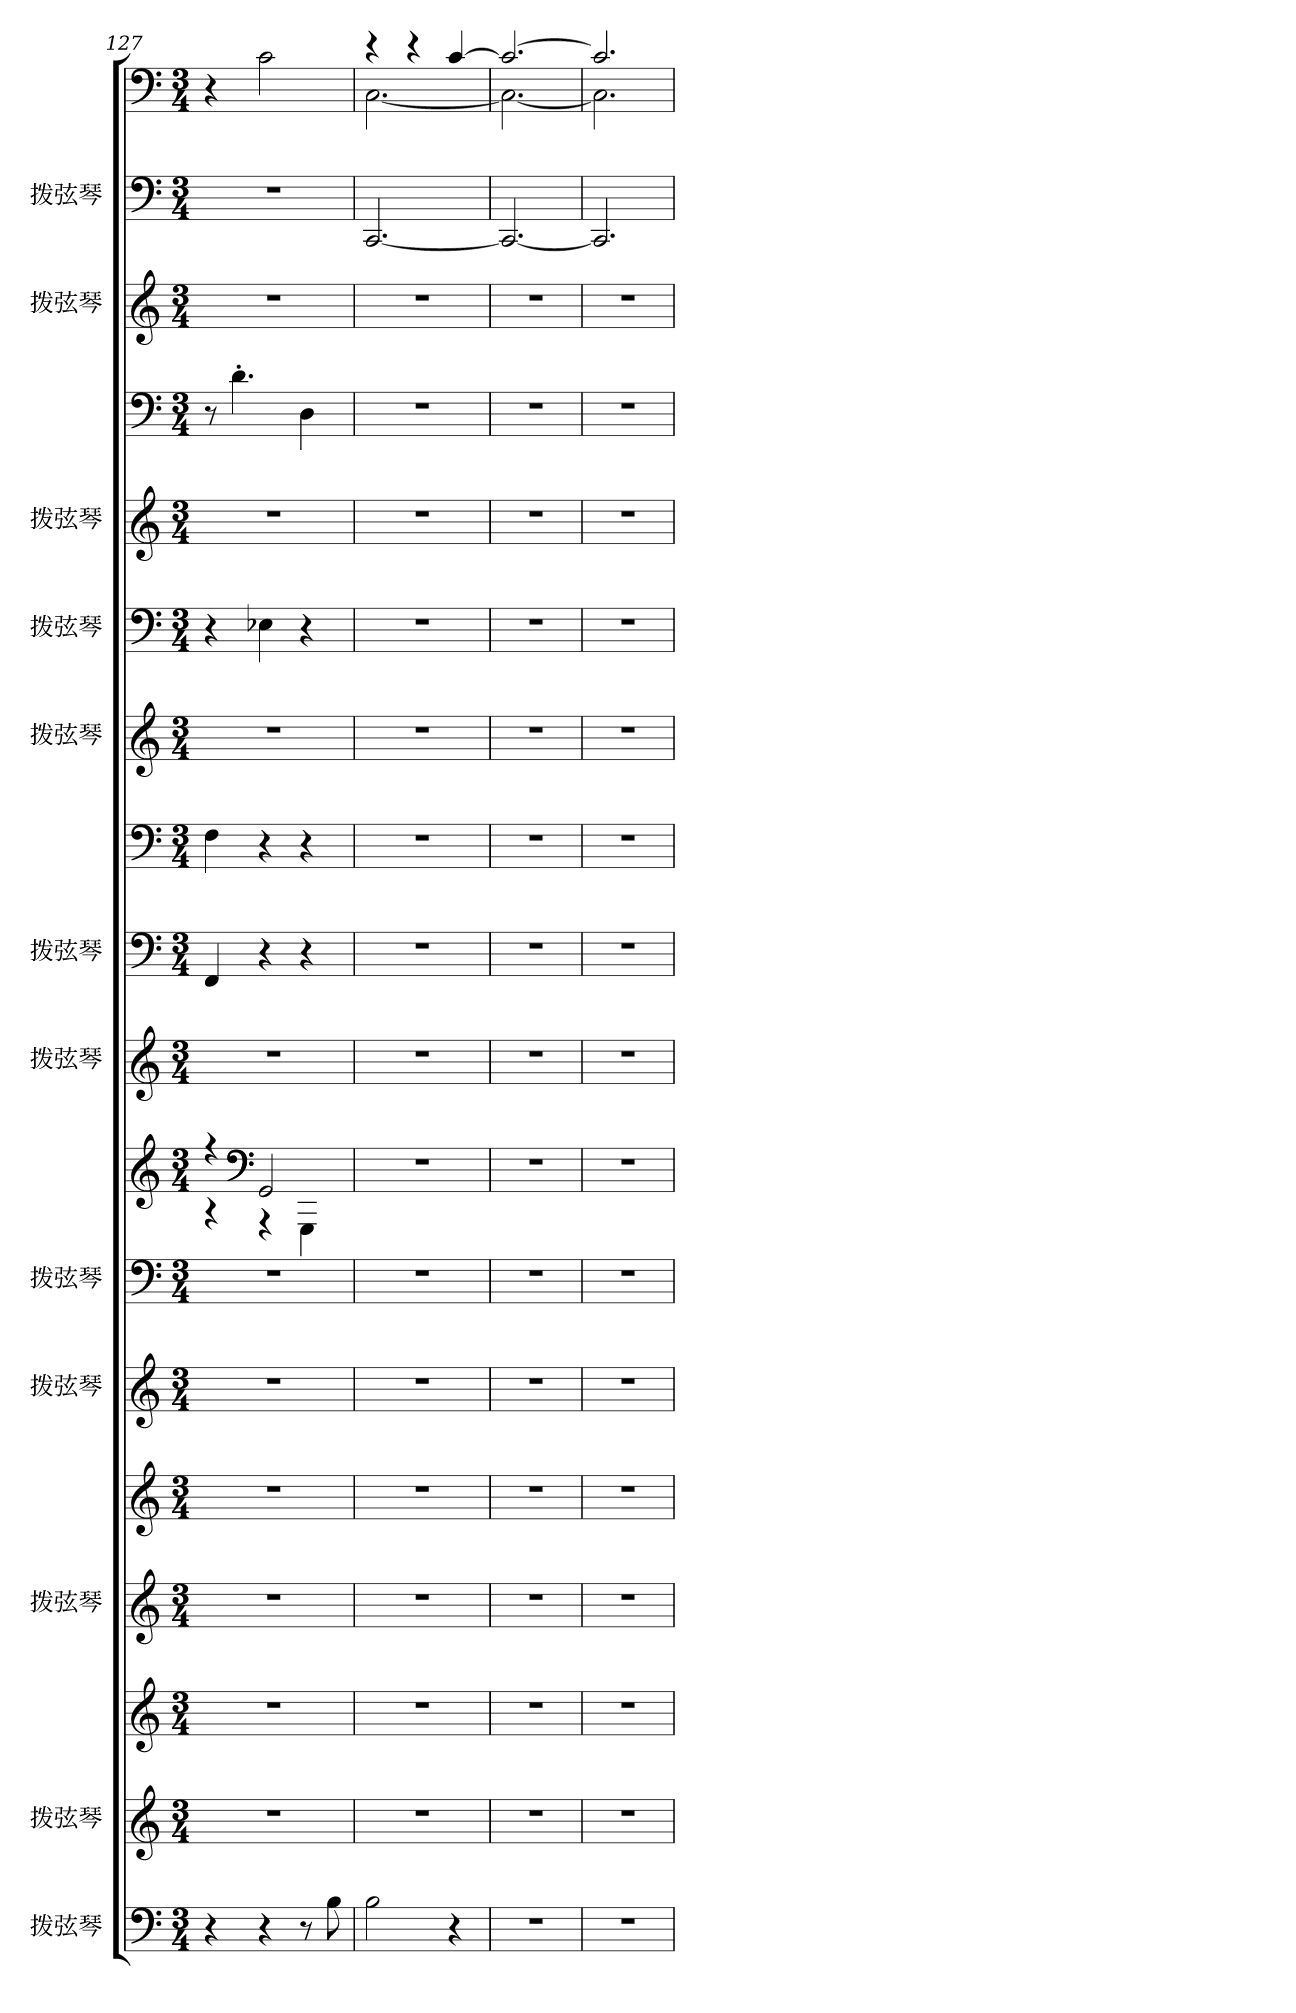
**kern	**kern	**kern	**kern	**kern	**kern	**kern	**kern	**kern	**kern	**kern	**kern	**kern	**kern	**kern	**kern	**kern	**kern
*part12	*part11	*part11	*part10	*part10	*part9	*part8	*part8	*part7	*part6	*part6	*part5	*part4	*part3	*part3	*part2	*part1	*part1
*staff18	*staff17	*staff16	*staff15	*staff14	*staff13	*staff12	*staff11	*staff10	*staff9	*staff8	*staff7	*staff6	*staff5	*staff4	*staff3	*staff2	*staff1
*I"拨弦琴	*I"拨弦琴	*	*I"拨弦琴	*	*I"拨弦琴	*I"拨弦琴	*	*I"拨弦琴	*I"拨弦琴	*	*I"拨弦琴	*I"拨弦琴	*I"拨弦琴	*	*I"拨弦琴	*I"拨弦琴	*
*clefF4	*clefG2	*clefG2	*clefG2	*clefG2	*clefG2	*clefF4	*clefG2	*clefG2	*clefF4	*clefF4	*clefG2	*clefF4	*clefG2	*clefF4	*clefG2	*clefF4	*clefF4
*k[]	*k[]	*k[]	*k[]	*k[]	*k[]	*k[]	*k[]	*k[]	*k[]	*k[]	*k[]	*k[]	*k[]	*k[]	*k[]	*k[]	*k[]
*M3/4	*M3/4	*M3/4	*M3/4	*M3/4	*M3/4	*M3/4	*M3/4	*M3/4	*M3/4	*M3/4	*M3/4	*M3/4	*M3/4	*M3/4	*M3/4	*M3/4	*M3/4
=127	=127	=127	=127	=127	=127	=127	=127	=127	=127	=127	=127	=127	=127	=127	=127	=127	=127
*	*	*	*	*	*	*	*^	*	*	*	*	*	*	*	*	*	*
4r	2.r	2.r	2.r	2.r	2.r	2.r	4r	4r	2.r	4FF/	4F\	2.r	4r	2.r	8r	2.r	2.r	4r
.	.	.	.	.	.	.	.	.	.	.	.	.	.	.	4.d'\	.	.	.
*	*	*	*	*	*	*	*clefF4	*	*	*	*	*	*	*	*	*	*	*
4r	.	.	.	.	.	.	2GG/	4r	.	4r	4r	.	4E-X\	.	.	.	.	2c\
8r	.	.	.	.	.	.	.	4GGG\	.	4r	4r	.	4r	.	4D\	.	.	.
8B\	.	.	.	.	.	.	.	.	.	.	.	.	.	.	.	.	.	.
*	*	*	*	*	*	*	*v	*v	*	*	*	*	*	*	*	*	*	*
=128	=128	=128	=128	=128	=128	=128	=128	=128	=128	=128	=128	=128	=128	=128	=128	=128	=128
*	*	*	*	*	*	*	*	*	*	*	*	*	*	*	*	*	*^
2B\	2.r	2.r	2.r	2.r	2.r	2.r	2.r	2.r	2.r	2.r	2.r	2.r	2.r	2.r	2.r	[2.CC/	4r	[2.C\
.	.	.	.	.	.	.	.	.	.	.	.	.	.	.	.	.	4r	.
4r	.	.	.	.	.	.	.	.	.	.	.	.	.	.	.	.	[4c/	.
=129	=129	=129	=129	=129	=129	=129	=129	=129	=129	=129	=129	=129	=129	=129	=129	=129	=129	=129
2.r	2.r	2.r	2.r	2.r	2.r	2.r	2.r	2.r	2.r	2.r	2.r	2.r	2.r	2.r	2.r	2.CC/_	2.c/_	2.C\_
=130	=130	=130	=130	=130	=130	=130	=130	=130	=130	=130	=130	=130	=130	=130	=130	=130	=130	=130
2.r	2.r	2.r	2.r	2.r	2.r	2.r	2.r	2.r	2.r	2.r	2.r	2.r	2.r	2.r	2.r	2.CC/]	2.c/]	2.C\]
*	*	*	*	*	*	*	*	*	*	*	*	*	*	*	*	*	*v	*v
=	=	=	=	=	=	=	=	=	=	=	=	=	=	=	=	=	=
*-	*-	*-	*-	*-	*-	*-	*-	*-	*-	*-	*-	*-	*-	*-	*-	*-	*-
